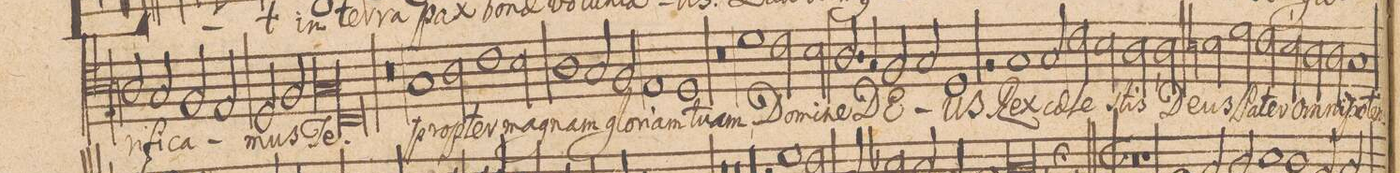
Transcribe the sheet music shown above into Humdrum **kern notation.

**kern	**text
*I"BASSVS.	*
*clefC4	*
*k[bn]	*
*met(C|)	*
*M2/1	*
2A/	-ri-
2G/	-fi-
=18-	=18-
2F/	-ca-
2E/	.
2D/	-mus
2F/	.
=19-	=19-
*lig	*
1G	Te.
1C	.
*Xlig	*
=20-	=20-
0r	.
=21-	=21-
1G	prop-
2A\	-ter
1c\	mag-
=22-	=22-
2B\	nam
1A	glo-
=23-	=23-
2G/	-ri-
2F/	-am
1E	tu-
=24-	=24-
1D	-am
0r	.
=25-	=25-
1d	Do-
=26-	=26-
2c\	-mi-
2B\	-ne
2.A/	DE-
4G/	.
=27-	=27-
2F/	.
2G/	.
1D	-US
=28-	=28-
2rG	.
1G	Rex
2G/	cae-
=29-	=29-
2c\	-le-
2B\	.
2A,\	-stis
2A\	De-
=30-	=30-
2Bn\	-us
2d\	Pa-
2c\	-ter
2B\	om-
=31-	=31-
2A\	-ni-
2A\	-po-
1G	-tens
=32-	=32-
*-	*-
